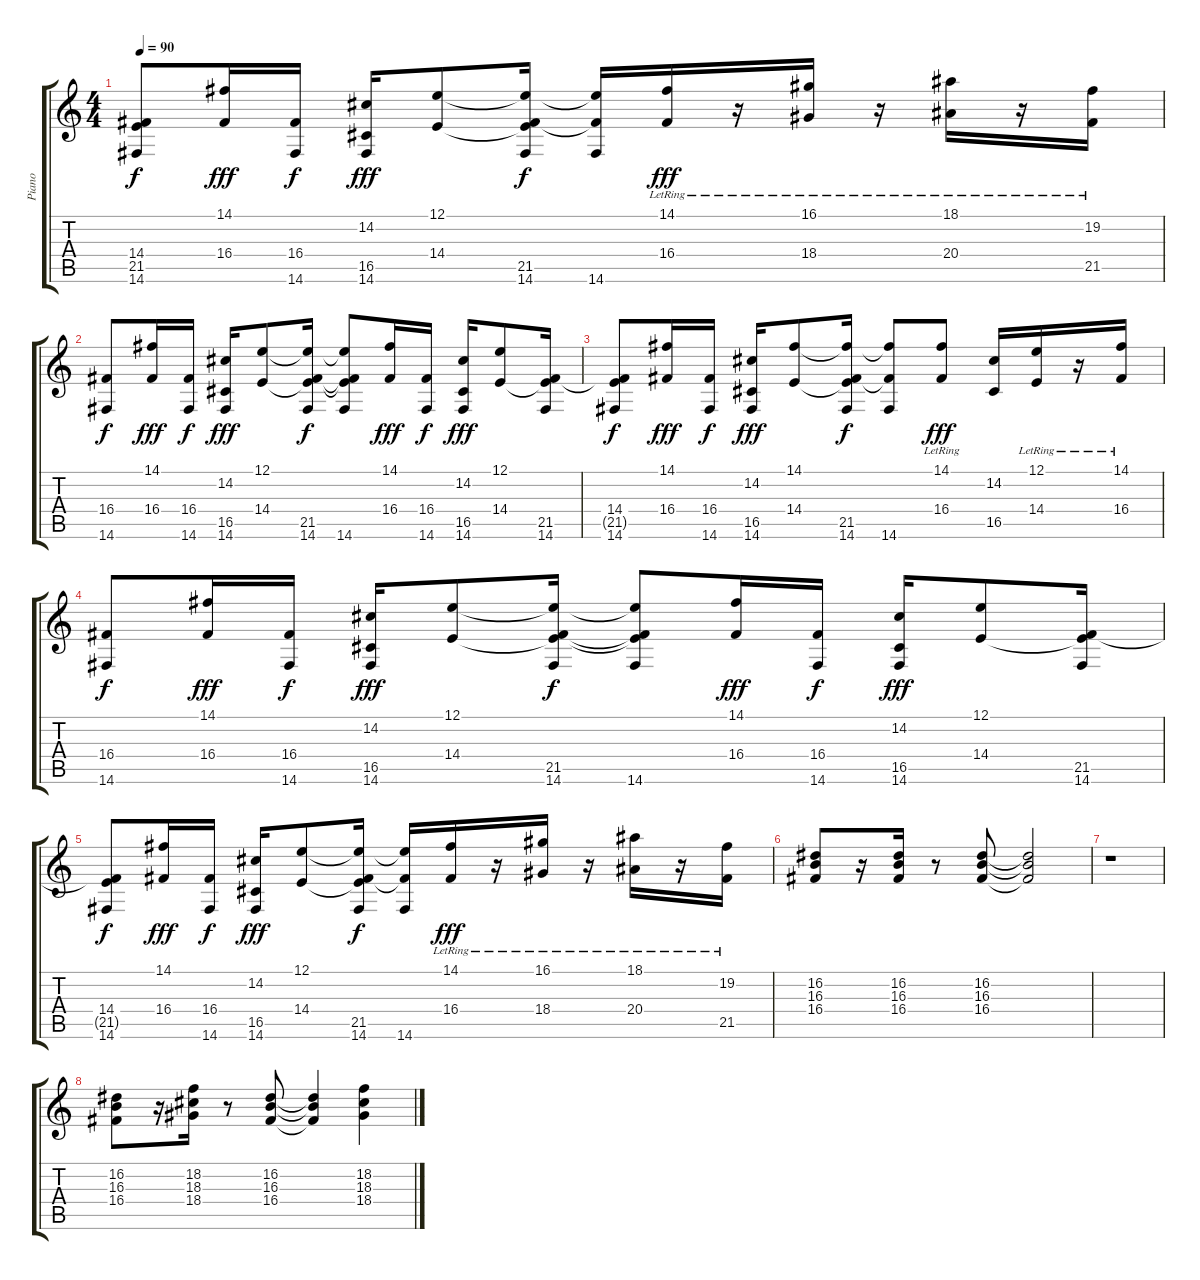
\track ("Piano" "Piano") {instrument brightacousticpiano}
\staff {score tabs}
\tuning (E4 B3 G3 D3 A2 E2) {hide}
\ts (4 4)
\tempo 90
\clef g2
\ks c
(14.4 21.5{t} 14.6).8{dy f} (14.1 16.4).16{dy fff} (16.4 14.6).16{dy f} (14.2 16.5 14.6).16{dy fff} (12.1 14.4).8 (12.1{t} 14.4{t} 21.5 14.6).16{dy f} (12.1{t} 21.5{t} 14.6).16 (14.1{lr} 16.4{lr}).16{dy fff} r.16 (16.1{lr} 18.4{lr}).16 r.16 (18.1{lr} 20.4{lr}).16 r.16 (19.2{lr} 21.5{lr}).16 |
(16.4 14.6).8{dy f} (14.1 16.4).16{dy fff} (16.4 14.6).16{dy f} (14.2 16.5 14.6).16{dy fff} (12.1 14.4).8 (12.1{t} 14.4{t} 21.5 14.6).16{dy f} (12.1{t} 14.4{t} 21.5{t} 14.6).8 (14.1 16.4).16{dy fff} (16.4 14.6).16{dy f} (14.2 16.5 14.6).16{dy fff} (12.1 14.4).8 (14.4{t} 21.5 14.6).16 |
(14.4 21.5{t} 14.6).8{dy f} (14.1 16.4).16{dy fff} (16.4 14.6).16{dy f} (14.2 16.5 14.6).16{dy fff} (14.1 14.4).8 (14.1{t} 14.4{t} 21.5 14.6).16{dy f} (14.1{t} 21.5{t} 14.6).8 (14.1{lr} 16.4).8{dy fff} (14.2 16.5).16 (12.1{lr} 14.4).16 r.16 (14.1{lr} 16.4).16 |
(16.4 14.6).8{dy f} (14.1 16.4).16{dy fff} (16.4 14.6).16{dy f} (14.2 16.5 14.6).16{dy fff} (12.1 14.4).8 (12.1{t} 14.4{t} 21.5 14.6).16{dy f} (12.1{t} 14.4{t} 21.5{t} 14.6).8 (14.1 16.4).16{dy fff} (16.4 14.6).16{dy f} (14.2 16.5 14.6).16{dy fff} (12.1 14.4).8 (14.4{t} 21.5 14.6).16 |
(14.4 21.5{t} 14.6).8{dy f} (14.1 16.4).16{dy fff} (16.4 14.6).16{dy f} (14.2 16.5 14.6).16{dy fff} (12.1 14.4).8 (12.1{t} 14.4{t} 21.5 14.6).16{dy f} (12.1{t} 21.5{t} 14.6).16 (14.1{lr} 16.4{lr}).16{dy fff} r.16 (16.1{lr} 18.4{lr}).16 r.16 (18.1{lr} 20.4{lr}).16 r.16 (19.2{lr} 21.5{lr}).16 |
(16.2 16.3 16.4).8{volume 13} r.16 (16.2 16.3 16.4).16 r.8 (16.2 16.3 16.4).8 (16.2{t} 16.3{t} 16.4{t}).2 |
r.1 |
(16.2 16.3 16.4).8 r.16 (18.2 18.3 18.4).16 r.8 (16.2 16.3 16.4).8 (16.2{t} 16.3{t} 16.4{t}).4 (18.2 18.3 18.4).4
